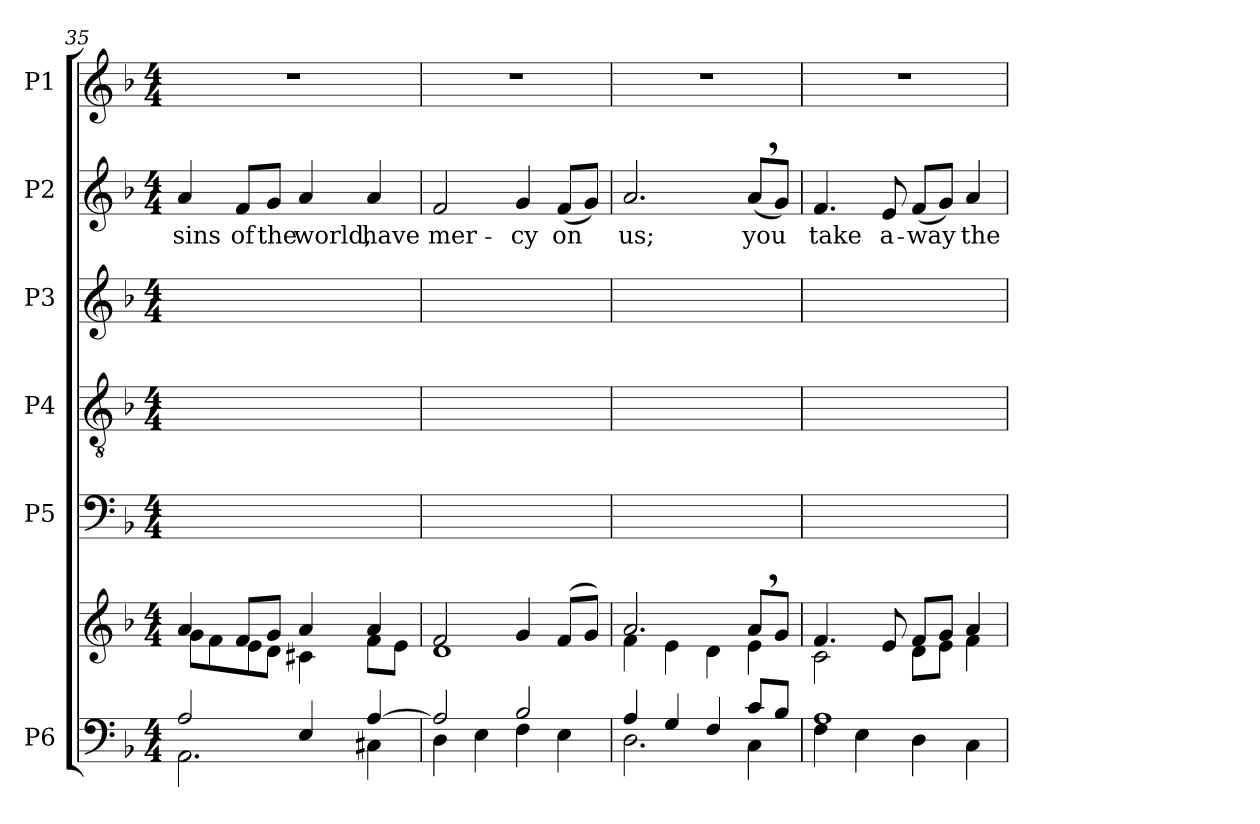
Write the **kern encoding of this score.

**kern	**kern	**kern	**text	**kern	**kern	**kern	**text	**kern
*part6	*part6	*part5	*part5	*part4	*part3	*part2	*part2	*part1
*staff7	*staff6	*staff5	*staff5	*staff4	*staff3	*staff2	*staff2	*staff1
*I"P6	*	*I"P5	*	*I"P4	*I"P3	*I"P2	*	*I"P1
*clefF4	*clefG2	*clefF4	*	*clefGv2	*clefG2	*clefG2	*	*clefG2
*	*	*	*	*ITrd7c12	*	*	*	*
*k[b-]	*k[b-]	*k[b-]	*	*k[b-]	*k[b-]	*k[b-]	*	*k[b-]
*d:	*d:	*d:	*	*d:	*d:	*d:	*	*d:
*M4/4	*M4/4	*M4/4	*	*M4/4	*M4/4	*M4/4	*	*M4/4
=35	=35	=35	=35	=35	=35	=35	=35	=35
*^	*^	*	*	*	*	*	*	*
!	!	!	!	!	!LO:LY:b:color=#000000	!	!	!	!	!
!	!	!	!	!	!	!	!	!	!LO:LY:b:color=#000000	!
2Ai/	2.AAi\	4ai/	8gi\L	4Ai\yy	sins	1ryy	1ryy	4ai/	sins	1r
.	.	.	8fi\	.	.	.	.	.	.	.
!	!	!	!	!	!LO:LY:b:color=#000000	!	!	!	!	!
!	!	!	!	!	!	!	!	!	!LO:LY:b:color=#000000	!
.	.	8fi/L	8ei\	8Fi\Lyy	of	.	.	8fi/L	of	.
!	!	!	!	!	!LO:LY:b:color=#000000	!	!	!	!	!
!	!	!	!	!	!	!	!	!	!LO:LY:b:color=#000000	!
.	.	8gi/J	8di\J	8Gi\Jyy	the	.	.	8gi/J	the	.
!	!	!	!	!	!LO:LY:b:color=#000000	!	!	!	!	!
!	!	!	!	!	!	!	!	!	!LO:LY:b:color=#000000	!
4Ei/	.	4ai/	4c#Xi\	4Ai\yy	world,	.	.	4ai/	world,	.
!	!	!	!	!	!LO:LY:b:color=#000000	!	!	!	!	!
!	!	!	!	!	!	!	!	!	!LO:LY:b:color=#000000	!
[>4Ai/	4C#Xi\	4ai/	8fi\L	4Ai\yy	have	.	.	4ai/	have	.
.	.	.	8ei\J	.	.	.	.	.	.	.
=36	=36	=36	=36	=36	=36	=36	=36	=36	=36	=36
!	!	!	!	!	!LO:LY:b:color=#000000	!	!	!	!	!
!	!	!	!	!	!	!	!	!	!LO:LY:b:color=#000000	!
2Ai/]	4Di\	2fi/	1di	2Fi\yy	mer-	1ryy	1ryy	2fi/	mer-	1r
.	4Ei\	.	.	.	.	.	.	.	.	.
!	!	!	!	!	!LO:LY:b:color=#000000	!	!	!	!	!
!	!	!	!	!	!	!	!	!	!LO:LY:b:color=#000000	!
2B-i/	4Fi\	4gi/	.	4Gi\yy	-cy	.	.	4gi/	-cy	.
!	!	!	!	!	!LO:LY:b:color=#000000	!	!	!	!	!
!	!	!	!	!	!	!	!	!	!LO:LY:b:color=#000000	!
.	4Ei\	(8fi/L	.	(8Fi\Lyy	on	.	.	(8fi/L	on	.
.	.	8gi/J)	.	8Gi\Jyy)	.	.	.	8gi/J)	.	.
=37	=37	=37	=37	=37	=37	=37	=37	=37	=37	=37
!	!	!	!	!	!LO:LY:b:color=#000000	!	!	!	!	!
!	!	!	!	!	!	!	!	!	!LO:LY:b:color=#000000	!
4Ai/	2.Di\	2.ai/	4fi\	2.Ai\yy	us;	1ryy	1ryy	2.ai/	us;	1r
4Gi/	.	.	4ei\	.	.	.	.	.	.	.
4Fi/	.	.	4di\	.	.	.	.	.	.	.
!	!	!	!	!	!LO:LY:b:color=#000000	!	!	!	!	!
!	!	!	!	!	!	!	!	!	!LO:LY:b:color=#000000	!
8ci/L	4Ci\	8a,i/L	4ei\	(8A,i\Lyy	you	.	.	(8a,i/L	you	.
8B-i/J	.	8gi/J	.	8Gi\Jyy)	.	.	.	8gi/J)	.	.
!!LO:LB:g=z
=38	=38	=38	=38	=38	=38	=38	=38	=38	=38	=38
!	!	!	!	!	!LO:LY:b:color=#000000	!	!	!	!	!
!	!	!	!	!	!	!	!	!	!LO:LY:b:color=#000000	!
1Ai	4Fi\	4.fi/	2ci\	4.Fi\yy	take	1ryy	1ryy	4.fi/	take	1r
.	4Ei\	.	.	.	.	.	.	.	.	.
!	!	!	!	!	!LO:LY:b:color=#000000	!	!	!	!	!
!	!	!	!	!	!	!	!	!	!LO:LY:b:color=#000000	!
.	.	8ei/	.	8Ei\yy	a-	.	.	8ei/	a-	.
!	!	!	!	!	!LO:LY:b:color=#000000	!	!	!	!	!
!	!	!	!	!	!	!	!	!	!LO:LY:b:color=#000000	!
.	4Di\	8fi/L	8di\L	(8Fi\Lyy	-way	.	.	(8fi/L	-way	.
.	.	8gi/J	8ei\J	8Gi\Jyy)	.	.	.	8gi/J)	.	.
!	!	!	!	!	!LO:LY:b:color=#000000	!	!	!	!	!
!	!	!	!	!	!	!	!	!	!LO:LY:b:color=#000000	!
.	4Ci\	4ai/	4fi\	4Ai\yy	the	.	.	4ai/	the	.
*v	*v	*	*	*	*	*	*	*	*	*
*	*v	*v	*	*	*	*	*	*	*
=	=	=	=	=	=	=	=	=
*-	*-	*-	*-	*-	*-	*-	*-	*-
